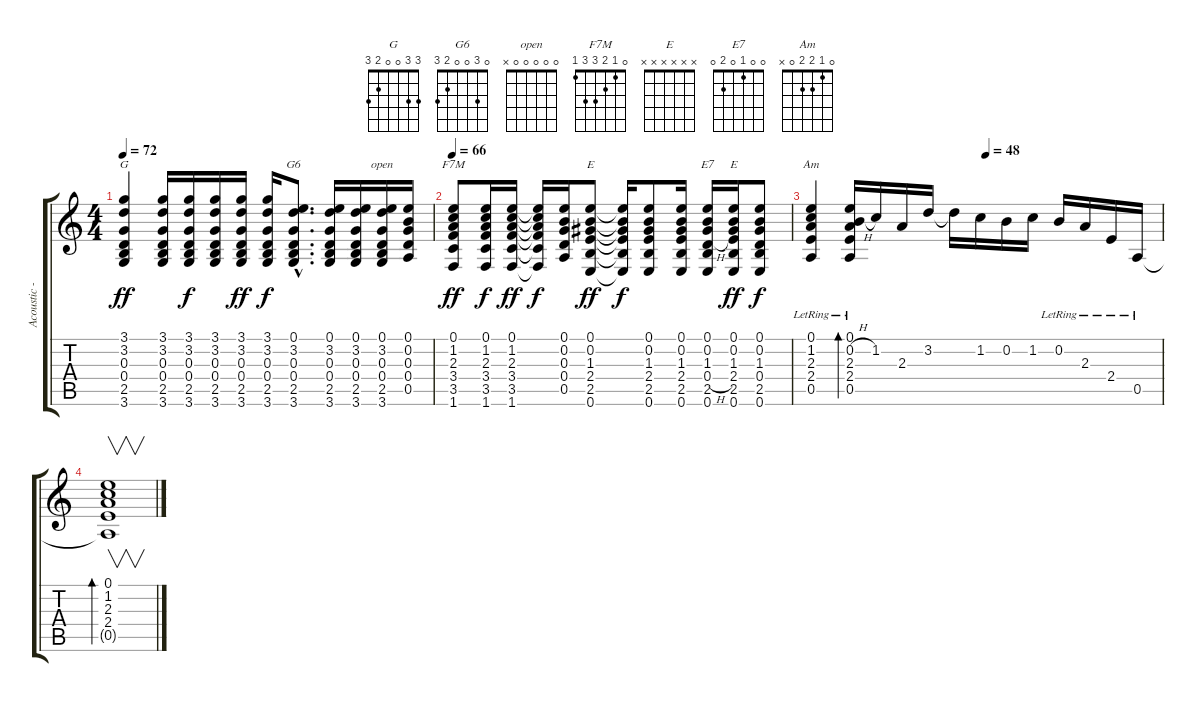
\track ("Acoustic - Everlast" "Acoustic -") {instrument acousticguitarsteel}
\staff {score tabs}
\tuning (E4 B3 G3 D3 A2 E2) {hide}
\chord ("G" 3 3 0 0 2 3)
\chord ("G6" 0 3 0 0 2 3)
\chord ("open" 0 0 0 0 0 x)
\chord ("F7M" 0 1 2 3 3 1)
\chord ("E" 0 0 1 2 2 0)
\chord ("E7" 0 0 1 0 2 0)
\chord ("E" x x x x x x) {firstfret 0}
\chord ("Am" 0 1 2 2 0 x)
\ts (4 4)
\tempo 72
\clef g2
\ks c
(3.1 3.2 0.3 0.4 2.5 3.6).4{ch "G" dy ff} (3.1 3.2 0.3 0.4 2.5 3.6).16 (3.1 3.2 0.3 0.4 2.5 3.6).16{dy f} (3.1 3.2 0.3 0.4 2.5 3.6).16 (3.1 3.2 0.3 0.4 2.5 3.6).16{dy ff} (3.1 3.2 0.3 0.4 2.5 3.6).16{dy f} (0.1{hac} 3.2{hac} 0.3{hac} 0.4{hac} 2.5{hac} 3.6{hac}).8{d ch "G6"} (0.1 3.2 0.3 0.4 2.5 3.6).16 (0.1 3.2 0.3 0.4 2.5 3.6).16 (0.1 3.2 0.3 0.4 2.5 3.6).16{ch "open"} (0.1 0.2 0.3 0.4 0.5).16 |
\tempo 66
(0.1 1.2 2.3 3.4 3.5 1.6).8{ch "F7M" dy ff} (0.1 1.2 2.3 3.4 3.5 1.6).16{dy f} (0.1 1.2 2.3 3.4 3.5 1.6).16{dy ff} (0.1{t} 1.2{t} 2.3{t} 3.4{t} 3.5{t} 1.6{t}).16{dy f} (0.1 0.2 0.3 0.4 0.5).16 (0.1 0.2 1.3 2.4 2.5 0.6).8{ch "E" dy ff} (0.1{t} 0.2{t} 1.3{t} 2.4{t} 2.5{t} 0.6{t}).16{dy f} (0.1 0.2 1.3 2.4 2.5 0.6).8 (0.1 0.2 1.3 2.4 2.5 0.6).16 (0.1 0.2 1.3 0.4{h} 2.5 0.6).16{ch "E7"} (0.1 0.2 1.3 2.4 2.5 0.6).16{ch "E" dy ff} (0.1 0.2 1.3 0.4 2.5 0.6).8{dy f} |
\tempo (48 0.5)
(0.1{lr} 1.2{lr} 2.3{lr} 2.4{lr} 0.5{lr}).4{ch "Am"} (0.1{lr} 0.2{h} 2.3{lr} 2.4{lr} 0.5{lr}).16{bd 240} 1.2.16 2.3.16 3.2.16 3.2{t}.16 1.2.16 0.2.16 1.2.16 0.2{lr}.16 2.3{lr}.16 2.4{lr}.16 0.5{lr}.16 |
(0.1 1.2 2.3 2.4 0.5{t}).1{v bd 240}
